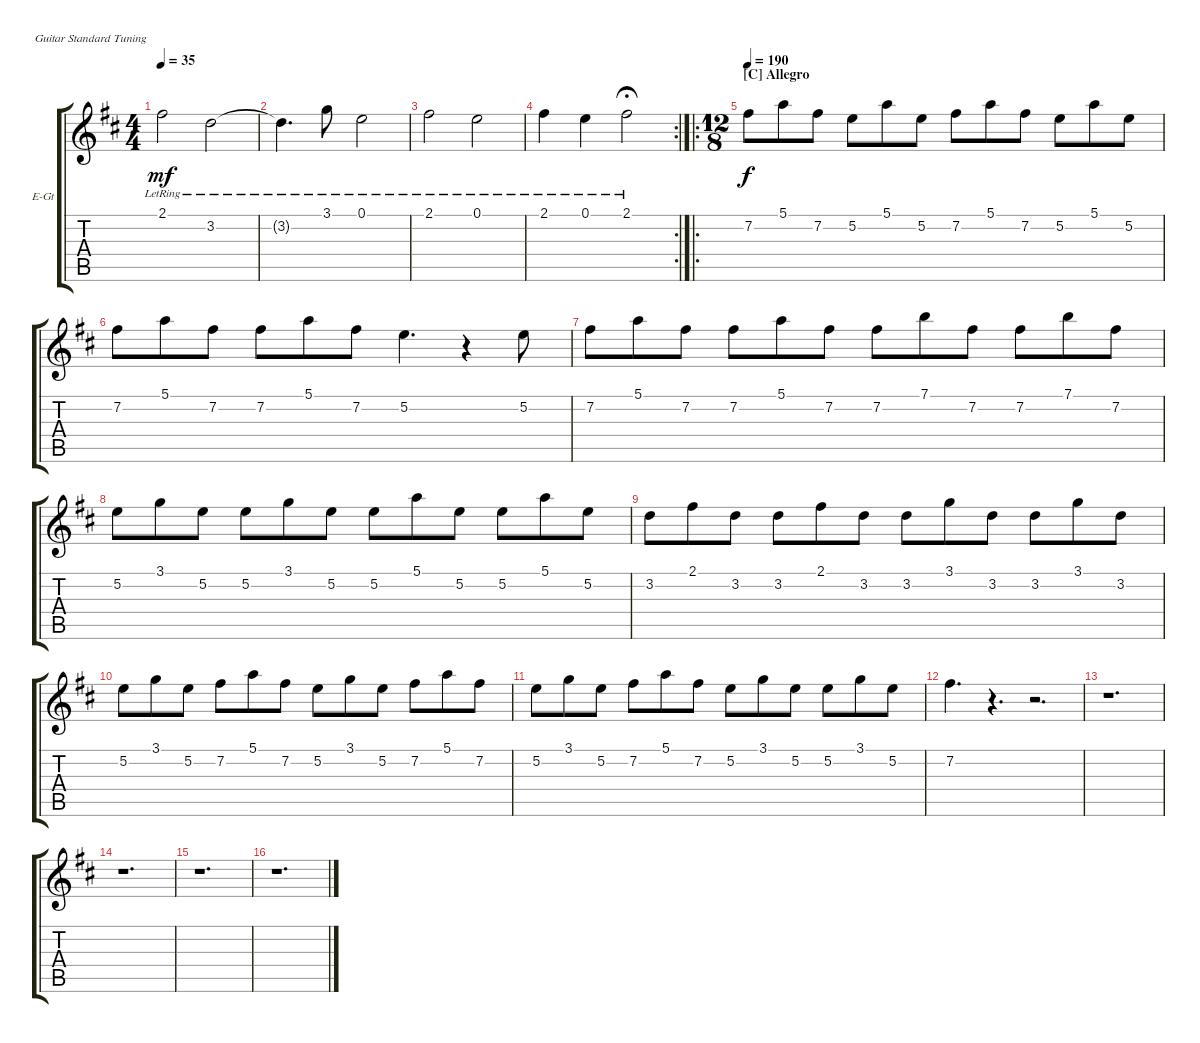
\defaultSystemsLayout 4
\bracketExtendMode groupsimilarinstruments
\firstSystemTrackNameOrientation horizontal
\otherSystemsTrackNameOrientation horizontal
\track ("Electric Guitar" "E-Gt") {instrument electricguitarclean}
\staff {score tabs}
\tuning (E4 B3 G3 D3 A2 E2)
\ts (4 4)
\tempo 35
\clef g2
\ks d
2.1{lr t}.2{dy mf} 3.2{lr}.2 |
3.2{lr t}.4{d} 3.1{lr}.8 0.1{lr}.2 |
2.1{lr}.2 0.1{lr}.2 |
\rc 2
2.1{lr}.4 0.1{lr}.4 2.1{lr}.2{fermata (medium 0.5)} |
\ro
\ts (12 8)
\section ("C" "Allegro")
\tempo 190
7.2.8{dy f} 5.1.8 7.2.8 5.2.8 5.1.8 5.2.8 7.2.8 5.1.8 7.2.8 5.2.8 5.1.8 5.2.8 |
7.2.8 5.1.8 7.2.8 7.2.8 5.1.8 7.2.8 5.2.4{d} r.4 5.2.8 |
7.2.8 5.1.8 7.2.8 7.2.8 5.1.8 7.2.8 7.2.8 7.1.8 7.2.8 7.2.8 7.1.8 7.2.8 |
5.2.8 3.1.8 5.2.8 5.2.8 3.1.8 5.2.8 5.2.8 5.1.8 5.2.8 5.2.8 5.1.8 5.2.8 |
3.2.8 2.1.8 3.2.8 3.2.8 2.1.8 3.2.8 3.2.8 3.1.8 3.2.8 3.2.8 3.1.8 3.2.8 |
5.2.8 3.1.8 5.2.8 7.2.8 5.1.8 7.2.8 5.2.8 3.1.8 5.2.8 7.2.8 5.1.8 7.2.8 |
5.2.8 3.1.8 5.2.8 7.2.8 5.1.8 7.2.8 5.2.8 3.1.8 5.2.8 5.2.8 3.1.8 5.2.8 |
7.2.4{d} r.4{d} r.2{d} |
r.1{d} |
r.1{d} |
r.1{d} |
r.1{d}
